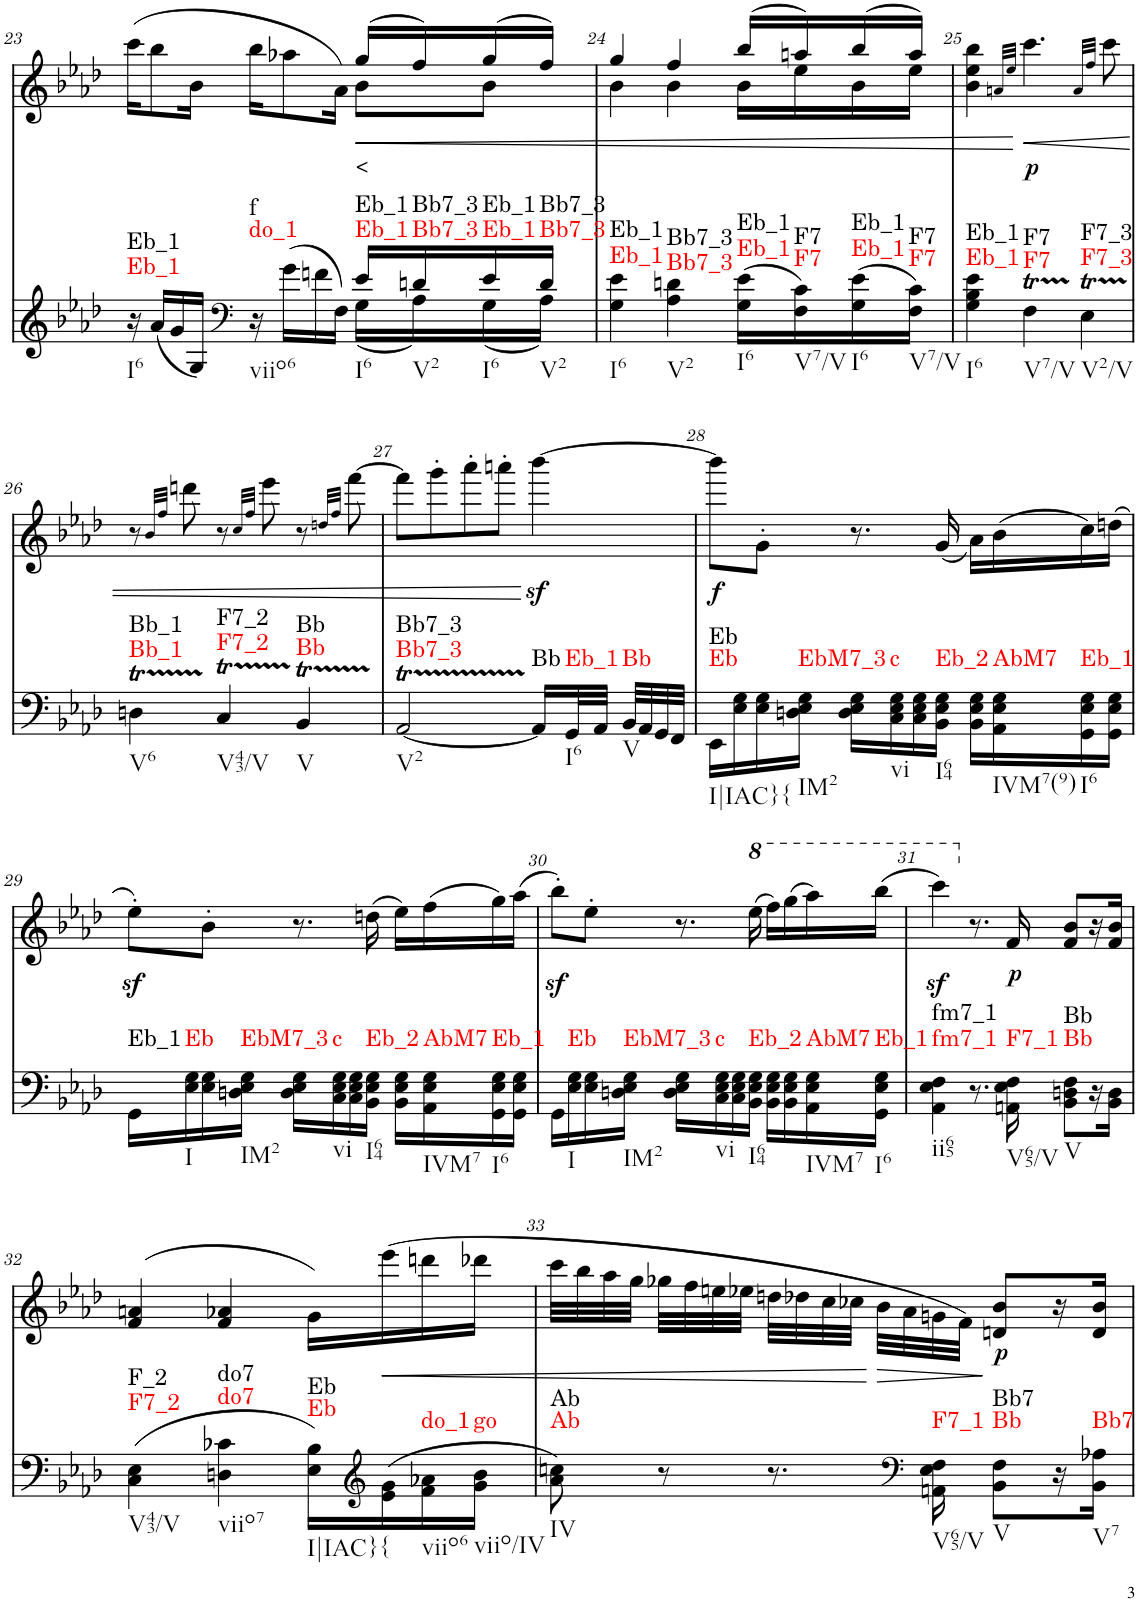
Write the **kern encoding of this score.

**kern	**harte	**kern	**text	**dynam
*part2	*part2	*part1	*part1	*part1
*staff2	*	*staff1	*staff1	*staff1
*I"Piano	*	*I"Piano	*	*
*I'Pno	*	*I'Pno	*	*
!!LO:PB:g=z
*clefG2	*	*clefG2	*	*
*k[b-e-a-d-]	*	*k[b-e-a-d-]	*	*
*A-:	*	*A-:	*	*
*M3/4	*	*M3/4	*	*
=23	=23	=23	=23	=23
*^	*	*^	*	*
!	!	!LO:H:n=1:kt=Eb_1	!	!	!	!
!	!	!LO:H:n=2:kt=Eb_1	!	!	!	!
16r	2ryy	N N	4ryy	(>16ccc\KL	.	.
(<16a-/LL	.	.	.	8bb-\	.	.
16g/	.	.	.	.	.	.
16G/JJ)	.	.	.	16b-\Jk	.	.
*clefF4	*	*	*	*	*	*
!	!	!LO:H:n=1:kt=do_1	!	!	!	!
!	!	!LO:H:n=2:kt=f	!	!	!	!
16r	.	N N	4ryy	16bb-\KL	.	.
(>16g\LL	.	.	.	8aa-X\	.	.
16fn\	.	.	.	.	.	.
16F\JJ)	.	.	.	16a-\Jk)	.	.
!	!	!LO:H:n=1:kt=Eb_1	!	!	!LO:LY:b	!LO:HP:b
!	!	!LO:H:n=2:kt=Eb_1	!	!	!	!
16e-/LL	(16G\LL	N N	(16gg/LL	8b-\L	<	<
!	!	!LO:H:n=1:kt=Bb7_3	!	!	!	!
!	!	!LO:H:n=2:kt=Bb7_3	!	!	!	!
16dn/	16A-\)	N N	16ff/)	.	.	.
!	!	!LO:H:n=1:kt=Eb_1	!	!	!	!
!	!	!LO:H:n=2:kt=Eb_1	!	!	!	!
16e-/	(16G\	N N	(16gg/	8b-\J	.	.
!	!	!LO:H:n=1:kt=Bb7_3	!	!	!	!
!	!	!LO:H:n=2:kt=Bb7_3	!	!	!	!
16d/JJ	16A-\JJ)	N N	16ff/JJ)	.	.	.
=24	=24	=24	=24	=24	=24	=24
!	!	!LO:H:n=1:kt=Eb_1	!	!	!	!
!	!	!LO:H:n=2:kt=Eb_1	!	!	!	!
*v	*v	*	*	*	*	*
4G\ 4e-\	N N	4gg/	4b-\	.	.
!	!LO:H:n=1:kt=Bb7_3	!	!	!	!
!	!LO:H:n=2:kt=Bb7_3	!	!	!	!
4A-\ 4dn\	N N	4ff/	4b-\	.	.
!	!LO:H:n=1:kt=Eb_1	!	!	!	!
!	!LO:H:n=2:kt=Eb_1	!	!	!	!
(16G\ 16e-\LL	N N	(16bb-/LL	16b-\LL	.	.
!	!LO:H:n=1:kt=F7	!	!	!	!
!	!LO:H:n=2:kt=F7	!	!	!	!
16F\ 16c\)	N N	16aan/)	16ee-\	.	.
!	!LO:H:n=1:kt=Eb_1	!	!	!	!
!	!LO:H:n=2:kt=Eb_1	!	!	!	!
(16G\ 16e-\	N N	(16bb-/	16b-\	.	.
!	!LO:H:n=1:kt=F7	!	!	!	!
!	!LO:H:n=2:kt=F7	!	!	!	!
16F\ 16c\JJ)	N N	16aa/JJ)	16ee-\JJ	.	.
=25	=25	=25	=25	=25	=25
!	!LO:H:n=1:kt=Eb_1	!	!	!	!
!	!LO:H:n=2:kt=Eb_1	!	!	!	!
*	*	*v	*v	*	*
4G\ 4B-\ 4e-\	N N	4b-\ 4ee-\ 4bb-\	.	.
.	.	32qan/LLL	.	.
.	.	32qee-/JJJ	.	.
!	!LO:H:n=1:kt=F7	!	!LO:LY:b	!
!	!LO:H:n=2:kt=F7	!	!	!
4FT\	N N	4.ccc\	.	[
!	!LO:H:n=1:kt=F7_3	!	!	!
!	!LO:H:n=2:kt=F7_3	!	!	!
4E-T\	N N	.	.	.
.	.	32qa/LLL	.	.
.	.	32qff/JJJ	.	.
.	.	8ccc\	.	.
!!LO:LB:g=z
=26	=26	=26	=26	=26
!	!LO:H:n=1:kt=Bb_1	!	!	!
!	!LO:H:n=2:kt=Bb_1	!	!	!
4Dnt\	N N	8r	.	.
.	.	32qb-/LLL	.	.
.	.	32qff/JJJ	.	.
.	.	8dddn\	.	.
!	!LO:H:n=1:kt=F7_2	!	!	!
!	!LO:H:n=2:kt=F7_2	!	!	!
4Ct/	N N	8r	.	.
.	.	32qcc/LLL	.	.
.	.	32qff/JJJ	.	.
.	.	8eee-\	.	.
!	!LO:H:n=1:kt=Bb	!	!	!
!	!LO:H:n=2:kt=Bb	!	!	!
4BB-T/	N N	8r	.	.
.	.	32qddn/LLL	.	.
.	.	32qff/JJJ	.	.
.	.	[8fff\	.	.
=27	=27	=27	=27	=27
!	!LO:H:n=1:kt=Bb7_3	!	!	!
!	!LO:H:n=2:kt=Bb7_3	!	!	!
[2AA-T/	N N	8fff\L]	.	.
.	.	8ggg'\	.	.
.	.	8aaa-'\	.	.
.	.	8aaan'\J	.	.
!	!LO:H:kt=Bb	!	!	!
16AA-/LL]	N	[4bbb-z<\	.	.
!	!LO:H:kt=Eb_1	!	!	!
32GG/L	N	.	.	.
32AA-/JJJ	.	.	.	.
!	!LO:H:kt=Bb	!	!	!
32BB-/LLL	N	.	.	.
32AA-/	.	.	.	.
32GG/	.	.	.	.
32FF/JJJ	.	.	.	.
=28	=28	=28	=28	=28
!	!LO:H:n=1:kt=Eb	!	!LO:LY:b	!
!	!LO:H:n=2:kt=Eb	!	!	!
16EE-\LL	N N	8bbb-\L]	.	.
16E-\ 16G\	.	.	.	.
16E-\ 16G\	.	8g'\J	.	.
!	!LO:H:kt=EbM7_3	!	!	!
16Dn\ 16E-\ 16G\JJ	N	.	.	.
16D\ 16E-\ 16G\LL	.	8.r	.	.
!	!LO:H:kt=c	!	!	!
16C\ 16E-\ 16G\	N	.	.	.
16C\ 16E-\ 16G\	.	.	.	.
!	!LO:H:kt=Eb_2	!	!	!
16BB-\ 16E-\ 16G\JJ	N	(<16g/	.	.
16BB-\ 16E-\ 16G\LL	.	16a-\LL)	.	.
!	!LO:H:kt=AbM7	!	!	!
16AA-\ 16E-\ 16G\	N	(16b-\	.	.
!	!LO:H:kt=Eb_1	!	!	!
16GG\ 16E-\ 16G\	N	16cc\)	.	.
16GG\ 16E-\ 16G\JJ	.	(16ddn\JJ	.	.
!!LO:LB:g=z
=29	=29	=29	=29	=29
!	!LO:H:kt=Eb_1	!	!	!
16GG\LL	N	8ee-z<'\L)	.	.
!	!LO:H:kt=Eb	!	!	!
16E-\ 16G\	N	.	.	.
16E-\ 16G\	.	8b-'\J	.	.
!	!LO:H:kt=EbM7_3	!	!	!
16Dn\ 16E-\ 16G\JJ	N	.	.	.
16D\ 16E-\ 16G\LL	.	8.r	.	.
!	!LO:H:kt=c	!	!	!
16C\ 16E-\ 16G\	N	.	.	.
16C\ 16E-\ 16G\	.	.	.	.
!	!LO:H:kt=Eb_2	!	!	!
16BB-\ 16E-\ 16G\JJ	N	(16ddn\	.	.
16BB-\ 16E-\ 16G\LL	.	16ee-\LL)	.	.
!	!LO:H:kt=AbM7	!	!	!
16AA-\ 16E-\ 16G\	N	(16ff\	.	.
!	!LO:H:kt=Eb_1	!	!	!
16GG\ 16E-\ 16G\	N	16gg\)	.	.
16GG\ 16E-\ 16G\JJ	.	(16aa-\JJ	.	.
=30	=30	=30	=30	=30
16GG\LL	.	8bb-z<'\L)	.	.
!	!LO:H:kt=Eb	!	!	!
16E-\ 16G\	N	.	.	.
16E-\ 16G\	.	8ee-'\J	.	.
!	!LO:H:kt=EbM7_3	!	!	!
16Dn\ 16E-\ 16G\JJ	N	.	.	.
16D\ 16E-\ 16G\LL	.	8.r	.	.
!	!LO:H:kt=c	!	!	!
16C\ 16E-\ 16G\	N	.	.	.
16C\ 16E-\ 16G\	.	.	.	.
*	*	*8va	*	*
!	!LO:H:kt=Eb_2	!	!	!
16BB-\ 16E-\ 16G\JJ	N	(16eee-\	.	.
16BB-\ 16E-\ 16G\LL	.	16fff\LL)	.	.
16BB-\ 16E-\ 16G\	.	(16ggg\	.	.
!	!LO:H:kt=AbM7	!	!	!
16AA-\ 16E-\ 16G\	N	16aaa-\)	.	.
!	!LO:H:kt=Eb_1	!	!	!
16GG\ 16E-\ 16G\JJ	N	(16bbb-\JJ	.	.
=31	=31	=31	=31	=31
!	!LO:H:n=1:kt=fm7_1	!	!	!
!	!LO:H:n=2:kt=fm7_1	!	!	!
4AA-\ 4E-\ 4F\	N N	4ccccz<\)	.	.
*	*	*X8va	*	*
8.r	.	8.r	.	.
!	!LO:H:kt=F7_1	!	!LO:LY:b	!
16AAn\ 16E-\ 16F\	N	16f/	.	.
!	!LO:H:n=1:kt=Bb	!	!	!
!	!LO:H:n=2:kt=Bb	!	!	!
8BB-\ 8Dn\ 8F\L	N N	8f/ 8b-/L	.	.
16r	.	16r	.	.
16BB-\ 16D\JJ	.	16f/ 16b-/JJ	.	.
!!LO:LB:g=z
=32	=32	=32	=32	=32
!	!LO:H:n=1:kt=F7_2	!	!	!
!	!LO:H:n=2:kt=F_2	!	!	!
(4C\ 4E-\	N N	(4f/ 4an/	.	.
!	!LO:H:n=1:kt=do7	!	!	!
!	!LO:H:n=2:kt=do7	!	!	!
4Dn\ 4c-X\	N N	4f/ 4a-X/	.	.
!	!LO:H:n=1:kt=Eb	!	!	!
!	!LO:H:n=2:kt=Eb	!	!	!
16E-\ 16B-\LL)	N N	16g\LL)	.	.
*clefG2	*	*	*	*
!	!LO:H:kt={	!	!	!LO:HP:b
(16e-\ 16g\	N	(16eee-\	.	<
!	!LO:H:kt=do_1	!	!	!
16f\ 16a-X\	N	16dddn\	.	.
!	!LO:H:kt=go	!	!	!
16g\ 16b-\JJ	N	16ddd-X\JJ	.	.
=33	=33	=33	=33	=33
!	!LO:H:n=1:kt=Ab	!	!	!
!	!LO:H:n=2:kt=Ab	!	!	!
8a-\ 8ccn\)	N N	32ccc\LLL	.	.
.	.	32bb-\	.	.
.	.	32aa-\	.	.
.	.	32gg\JJJ	.	.
8r	.	32gg-X\LLL	.	.
.	.	32ff\	.	.
.	.	32een\	.	.
.	.	32ee-X\JJJ	.	.
8.r	.	32ddn\LLL	.	.
.	.	32dd-X\	.	.
.	.	32cc\	.	.
.	.	32cc-X\JJJ	.	.
!	!	!	!	!LO:HP:n=1:b
.	.	32b-\LLL	.	[ >
.	.	32a-\	.	.
*clefF4	*	*	*	*
!	!LO:H:kt=F7_1	!	!	!
16AAn\ 16E-\ 16F\	N	32gn\	.	.
.	.	32f\JJJ)	.	.
!	!LO:H:n=1:kt=Bb	!	!LO:LY:b	!
!	!LO:H:n=2:kt=Bb7	!	!	!
8BB-\ 8F\L	N N	8dn/ 8b-/L	.	]
16r	.	16r	.	.
!	!LO:H:kt=Bb7	!	!	!
16BB-\ 16A-X\JJ	N	16d/ 16b-/JJ	.	.
=	=	=	=	=
*-	*-	*-	*-	*-
